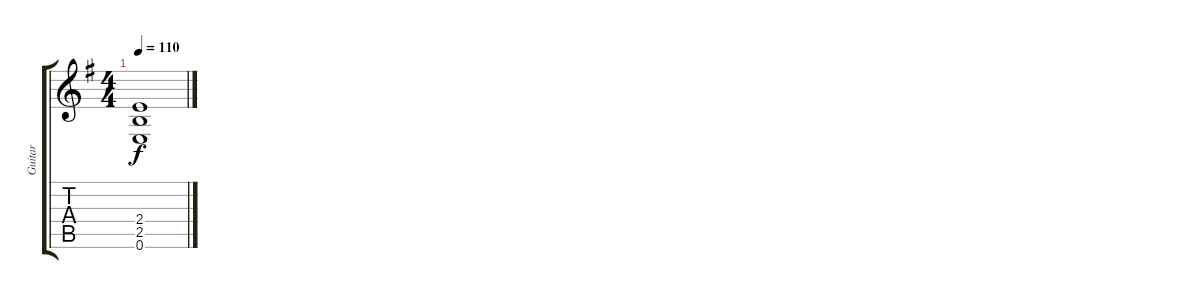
\track ("Guitar" "Guitar") {instrument distortionguitar}
\staff {score tabs}
\tuning (E4 B3 G3 D3 A2 E2) {hide}
\ts (4 4)
\tempo 110
\clef g2
\ks eminor
(2.4{t} 2.5{t} 0.6{t}).1{dy f}
